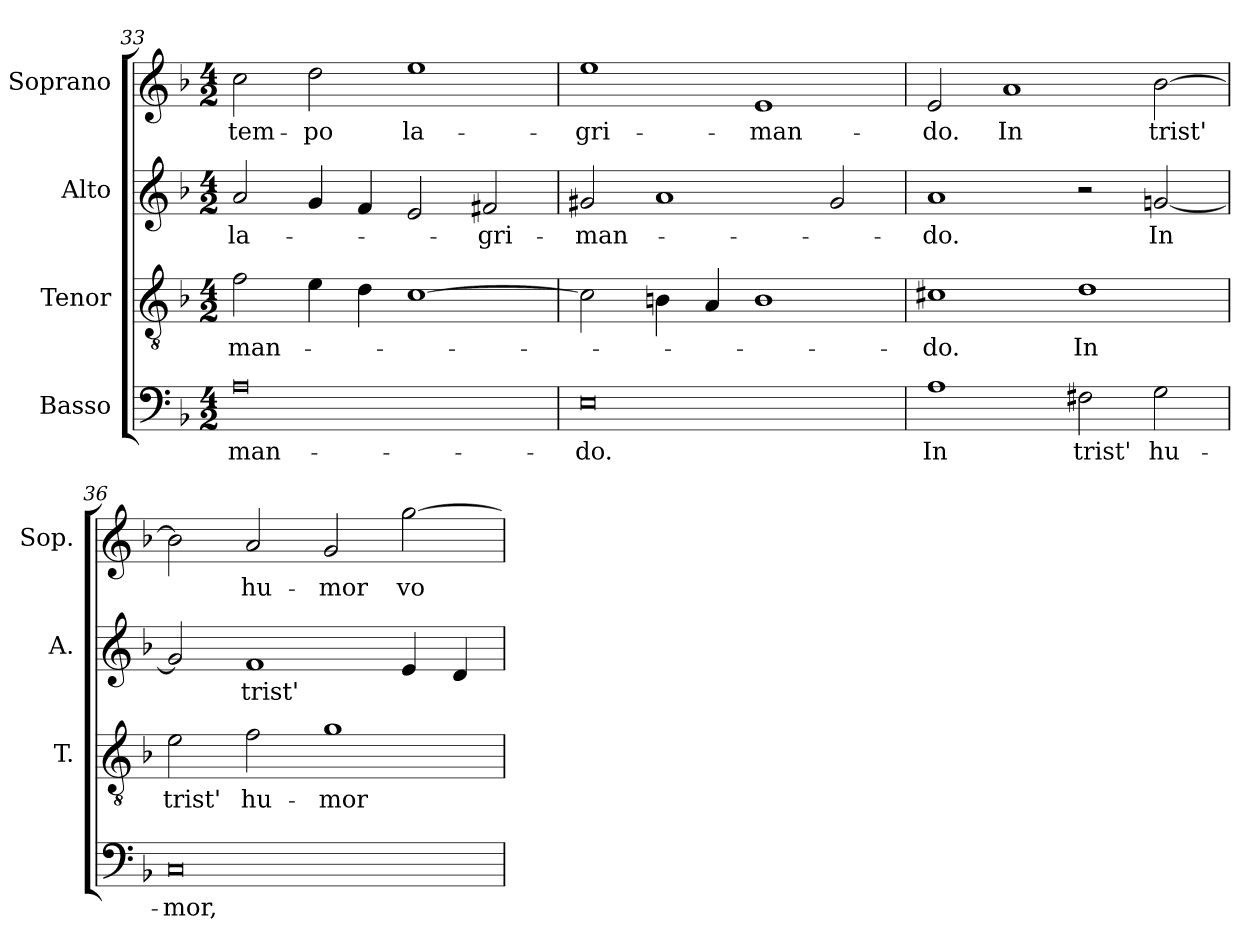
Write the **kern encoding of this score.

**kern	**text	**kern	**text	**kern	**text	**kern	**text
*part4	*part4	*part3	*part3	*part2	*part2	*part1	*part1
*staff4	*staff4	*staff3	*staff3	*staff2	*staff2	*staff1	*staff1
*I"Basso	*	*I"Tenor	*	*I"Alto	*	*I"Soprano	*
*	*	*I'T.	*	*I'A.	*	*I'Sop.	*
*clefF4	*	*clefGv2	*	*clefG2	*	*clefG2	*
*	*	*ITrd7c12	*	*	*	*	*
*k[b-]	*	*k[b-]	*	*k[b-]	*	*k[b-]	*
*F:	*	*F:	*	*F:	*	*F:	*
*M4/2	*	*M4/2	*	*M4/2	*	*M4/2	*
=33	=33	=33	=33	=33	=33	=33	=33
!	!LO:LY:b:color=#000000	!	!	!	!	!	!
!	!	!	!LO:LY:b:color=#000000	!	!	!	!
!	!	!	!	!	!LO:LY:b:color=#000000	!	!
!	!	!	!	!	!	!	!LO:LY:b:color=#000000
0Ai	-man-	2Fi\	-man-	2ai/	la-	2cci\	tem-
!	!	!	!	!	!	!	!LO:LY:b:color=#000000
.	.	4Ei\	.	4gi/	.	2ddi\	-po
.	.	4Di\	.	4fi/	.	.	.
!	!	!	!	!	!	!	!LO:LY:b:color=#000000
.	.	[>1Ci	.	2ei/	.	1eei	la-
!	!	!	!	!	!LO:LY:b:color=#000000	!	!
.	.	.	.	2f#Xi/	-gri-	.	.
=34	=34	=34	=34	=34	=34	=34	=34
!	!LO:LY:b:color=#000000	!	!	!	!	!	!
!	!	!	!	!	!LO:LY:b:color=#000000	!	!
!	!	!	!	!	!	!	!LO:LY:b:color=#000000
0Ei	-do.	2Ci\]	.	2g#Xi/	-man-	1eei	-gri-
.	.	4BBni\	.	1ai	.	.	.
.	.	4AAi/	.	.	.	.	.
!	!	!	!	!	!	!	!LO:LY:b:color=#000000
.	.	1BBi	.	.	.	1ei	-man-
.	.	.	.	2g#i/	.	.	.
=35	=35	=35	=35	=35	=35	=35	=35
!	!LO:LY:b:color=#000000	!	!	!	!	!	!
!	!	!	!LO:LY:b:color=#000000	!	!	!	!
!	!	!	!	!	!LO:LY:b:color=#000000	!	!
!	!	!	!	!	!	!	!LO:LY:b:color=#000000
1Ai	In	1C#Xi	-do.	1ai	-do.	2ei/	-do.
!	!	!	!	!	!	!	!LO:LY:b:color=#000000
.	.	.	.	.	.	1ai	In
!	!LO:LY:b:color=#000000	!	!	!	!	!	!
!	!	!	!LO:LY:b:color=#000000	!	!	!	!
2F#Xi\	trist'	1Di	In	2r	.	.	.
!	!LO:LY:b:color=#000000	!	!	!	!	!	!
!	!	!	!	!	!LO:LY:b:color=#000000	!	!
!	!	!	!	!	!	!	!LO:LY:b:color=#000000
2Gi\	hu-	.	.	[<2gni/	In	[>2b-i\	trist'
!!LO:LB:g=z
=36	=36	=36	=36	=36	=36	=36	=36
!	!LO:LY:b:color=#000000	!	!	!	!	!	!
!	!	!	!LO:LY:b:color=#000000	!	!	!	!
0Ci	-mor,	2Ei\	trist'	2gi/]	.	2b-i\]	.
!	!	!	!LO:LY:b:color=#000000	!	!	!	!
!	!	!	!	!	!LO:LY:b:color=#000000	!	!
!	!	!	!	!	!	!	!LO:LY:b:color=#000000
.	.	2Fi\	hu-	1fi	trist'	2ai/	hu-
!	!	!	!LO:LY:b:color=#000000	!	!	!	!
!	!	!	!	!	!	!	!LO:LY:b:color=#000000
.	.	1Gi	-mor	.	.	2gi/	-mor
!	!	!	!	!	!	!	!LO:LY:b:color=#000000
.	.	.	.	4ei/	.	[>2ggi\	vo
.	.	.	.	4di/	.	.	.
=	=	=	=	=	=	=	=
*-	*-	*-	*-	*-	*-	*-	*-
